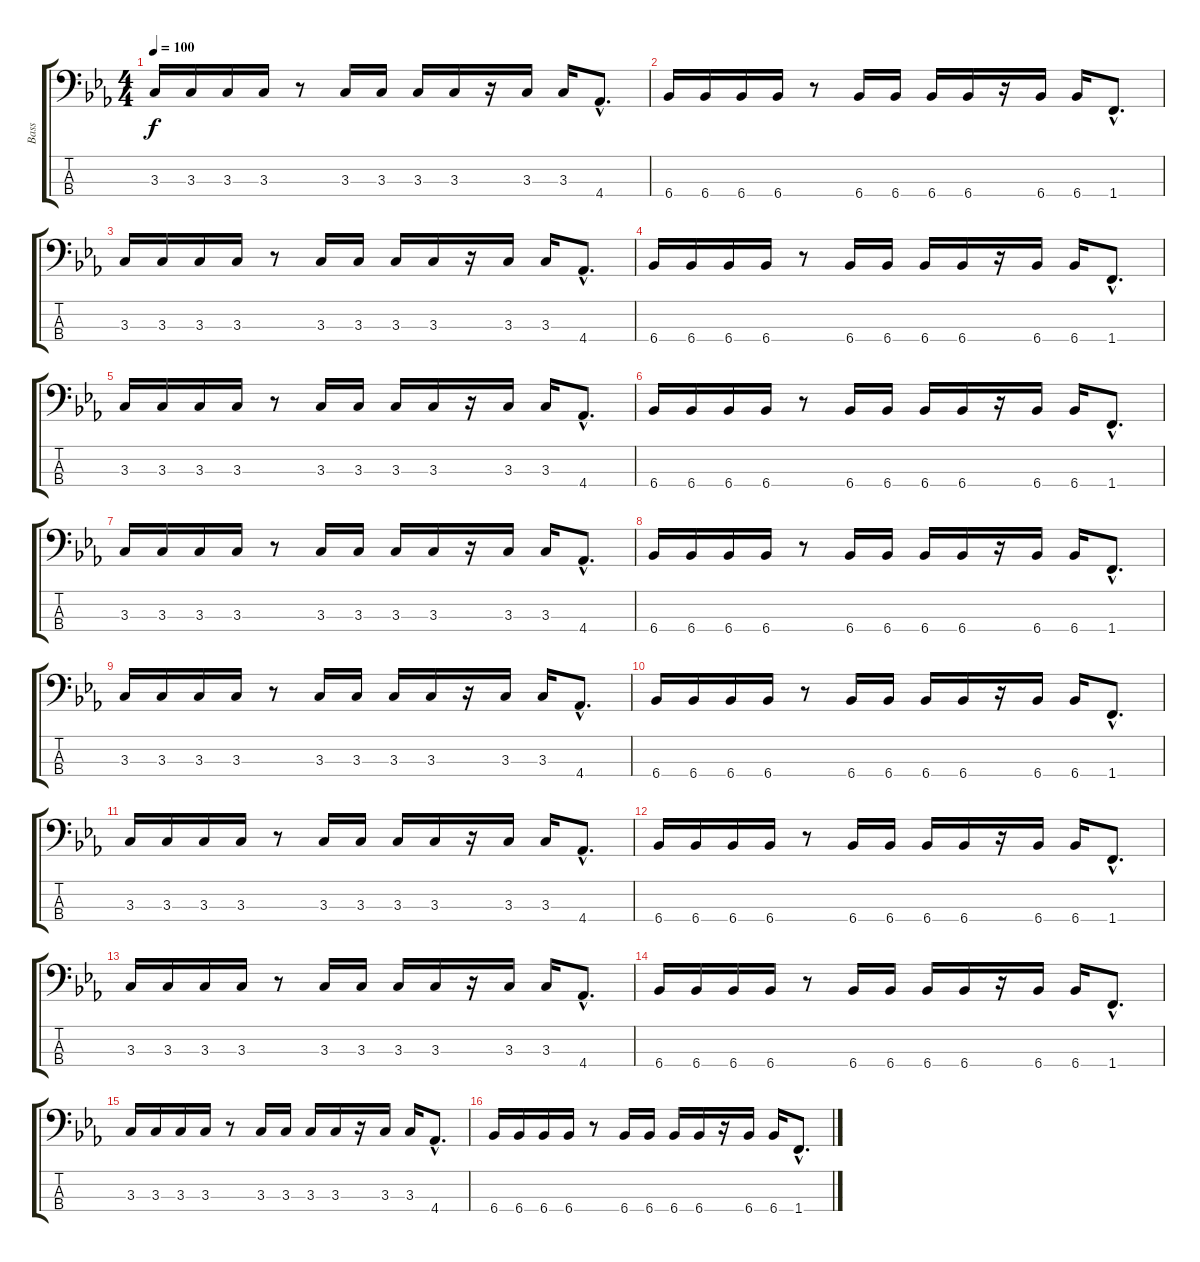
\track ("Bass" "Bass") {instrument electricbassfinger}
\staff {score tabs}
\tuning (G2 D2 A1 E1) {hide}
\ts (4 4)
\tempo 100
\clef f4
\ks cminor
3.3.16{dy f} 3.3.16 3.3.16 3.3.16 r.8 3.3.16 3.3.16 3.3.16 3.3.16 r.16 3.3.16 3.3.16 4.4{hac}.8{d} |
6.4.16 6.4.16 6.4.16 6.4.16 r.8 6.4.16 6.4.16 6.4.16 6.4.16 r.16 6.4.16 6.4.16 1.4{hac}.8{d} |
3.3.16 3.3.16 3.3.16 3.3.16 r.8 3.3.16 3.3.16 3.3.16 3.3.16 r.16 3.3.16 3.3.16 4.4{hac}.8{d} |
6.4.16 6.4.16 6.4.16 6.4.16 r.8 6.4.16 6.4.16 6.4.16 6.4.16 r.16 6.4.16 6.4.16 1.4{hac}.8{d} |
3.3.16 3.3.16 3.3.16 3.3.16 r.8 3.3.16 3.3.16 3.3.16 3.3.16 r.16 3.3.16 3.3.16 4.4{hac}.8{d} |
6.4.16 6.4.16 6.4.16 6.4.16 r.8 6.4.16 6.4.16 6.4.16 6.4.16 r.16 6.4.16 6.4.16 1.4{hac}.8{d} |
3.3.16 3.3.16 3.3.16 3.3.16 r.8 3.3.16 3.3.16 3.3.16 3.3.16 r.16 3.3.16 3.3.16 4.4{hac}.8{d} |
6.4.16 6.4.16 6.4.16 6.4.16 r.8 6.4.16 6.4.16 6.4.16 6.4.16 r.16 6.4.16 6.4.16 1.4{hac}.8{d} |
3.3.16 3.3.16 3.3.16 3.3.16 r.8 3.3.16 3.3.16 3.3.16 3.3.16 r.16 3.3.16 3.3.16 4.4{hac}.8{d} |
6.4.16 6.4.16 6.4.16 6.4.16 r.8 6.4.16 6.4.16 6.4.16 6.4.16 r.16 6.4.16 6.4.16 1.4{hac}.8{d} |
3.3.16 3.3.16 3.3.16 3.3.16 r.8 3.3.16 3.3.16 3.3.16 3.3.16 r.16 3.3.16 3.3.16 4.4{hac}.8{d} |
6.4.16 6.4.16 6.4.16 6.4.16 r.8 6.4.16 6.4.16 6.4.16 6.4.16 r.16 6.4.16 6.4.16 1.4{hac}.8{d} |
3.3.16 3.3.16 3.3.16 3.3.16 r.8 3.3.16 3.3.16 3.3.16 3.3.16 r.16 3.3.16 3.3.16 4.4{hac}.8{d} |
6.4.16 6.4.16 6.4.16 6.4.16 r.8 6.4.16 6.4.16 6.4.16 6.4.16 r.16 6.4.16 6.4.16 1.4{hac}.8{d} |
3.3.16 3.3.16 3.3.16 3.3.16 r.8 3.3.16 3.3.16 3.3.16 3.3.16 r.16 3.3.16 3.3.16 4.4{hac}.8{d} |
6.4.16 6.4.16 6.4.16 6.4.16 r.8 6.4.16 6.4.16 6.4.16 6.4.16 r.16 6.4.16 6.4.16 1.4{hac}.8{d}
